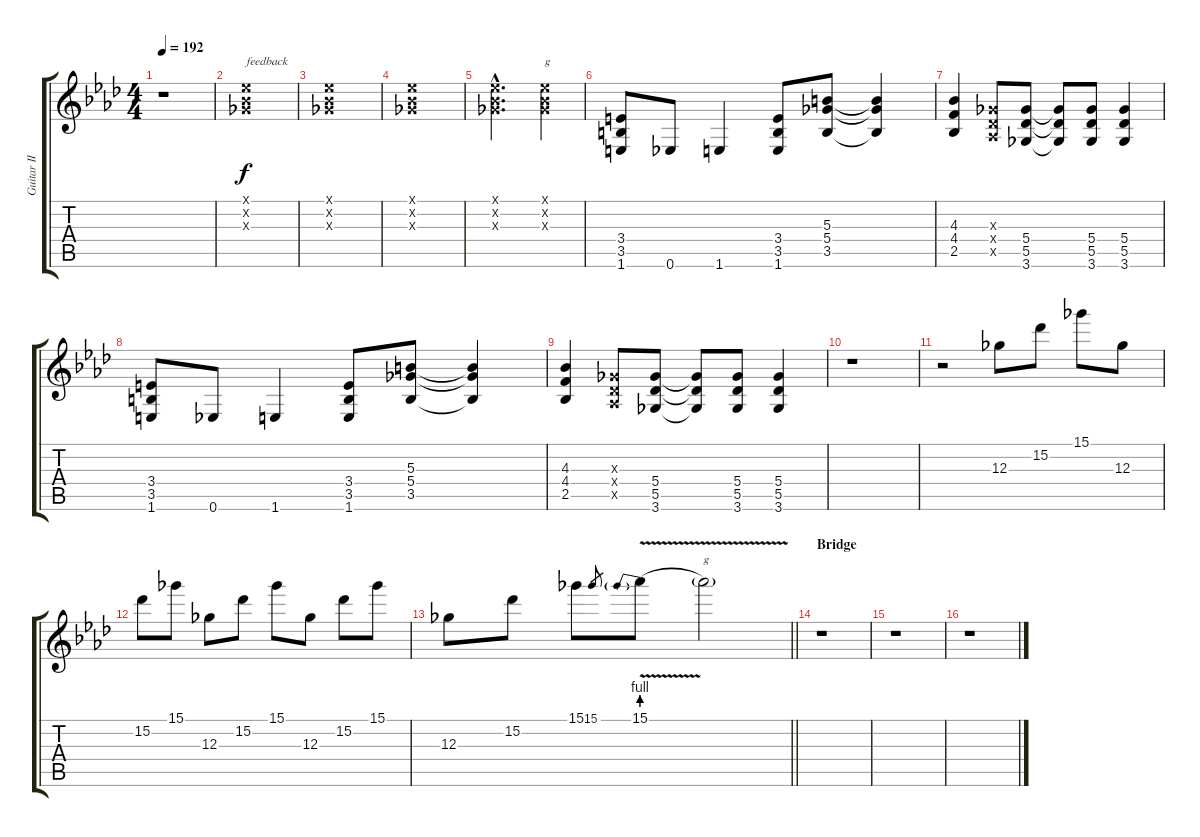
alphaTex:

\track ("Guitar II" "Guitar II") {instrument distortionguitar}
\staff {score tabs}
\tuning (Eb4 Bb3 Gb3 Db3 Ab2 Eb2) {hide}
\ts (4 4)
\tempo 192
\clef g2
\ks ab
r.1{dy f} |
(0.1{x} 0.2{x} 0.3{x}).1{txt "feedback"} |
(0.1{x} 0.2{x} 0.3{x}).1 |
(0.1{x} 0.2{x} 0.3{x}).1 |
(0.1{hac x} 0.2{hac x} 0.3{hac x}).2{d} (0.1{x} 0.2{x} 0.3{x}).4{txt "g"} |
(3.4 3.5 1.6).8 0.6.8 1.6.4 (3.4 3.5 1.6).8 (5.3 5.4 3.5).8 (5.3{t} 5.4{t} 3.5{t}).4 |
(4.3 4.4 2.5).4 (0.3{x} 0.4{x} 0.5{x}).8 (5.4 5.5 3.6).8 (5.4{t} 5.5{t} 3.6{t}).8 (5.4 5.5 3.6).8 (5.4 5.5 3.6).4 |
(3.4 3.5 1.6).8 0.6.8 1.6.4 (3.4 3.5 1.6).8 (5.3 5.4 3.5).8 (5.3{t} 5.4{t} 3.5{t}).4 |
(4.3 4.4 2.5).4 (0.3{x} 0.4{x} 0.5{x}).8 (5.4 5.5 3.6).8 (5.4{t} 5.5{t} 3.6{t}).8 (5.4 5.5 3.6).8 (5.4 5.5 3.6).4 |
r.1 |
r.2 12.3.8 15.2.8 15.1.8 12.3.8 |
15.2.8 15.1.8 12.3.8 15.2.8 15.1.8 12.3.8 15.2.8 15.1.8 |
\barLineRight lightlight
12.3.8 15.2.8 15.1.8 15.1.8{gr} 15.1{be (prebend 0 4 60 4) v}.8 15.1{t}.2{txt "g"} |
\section ("" "Bridge")
r.1 |
r.1 |
r.1
